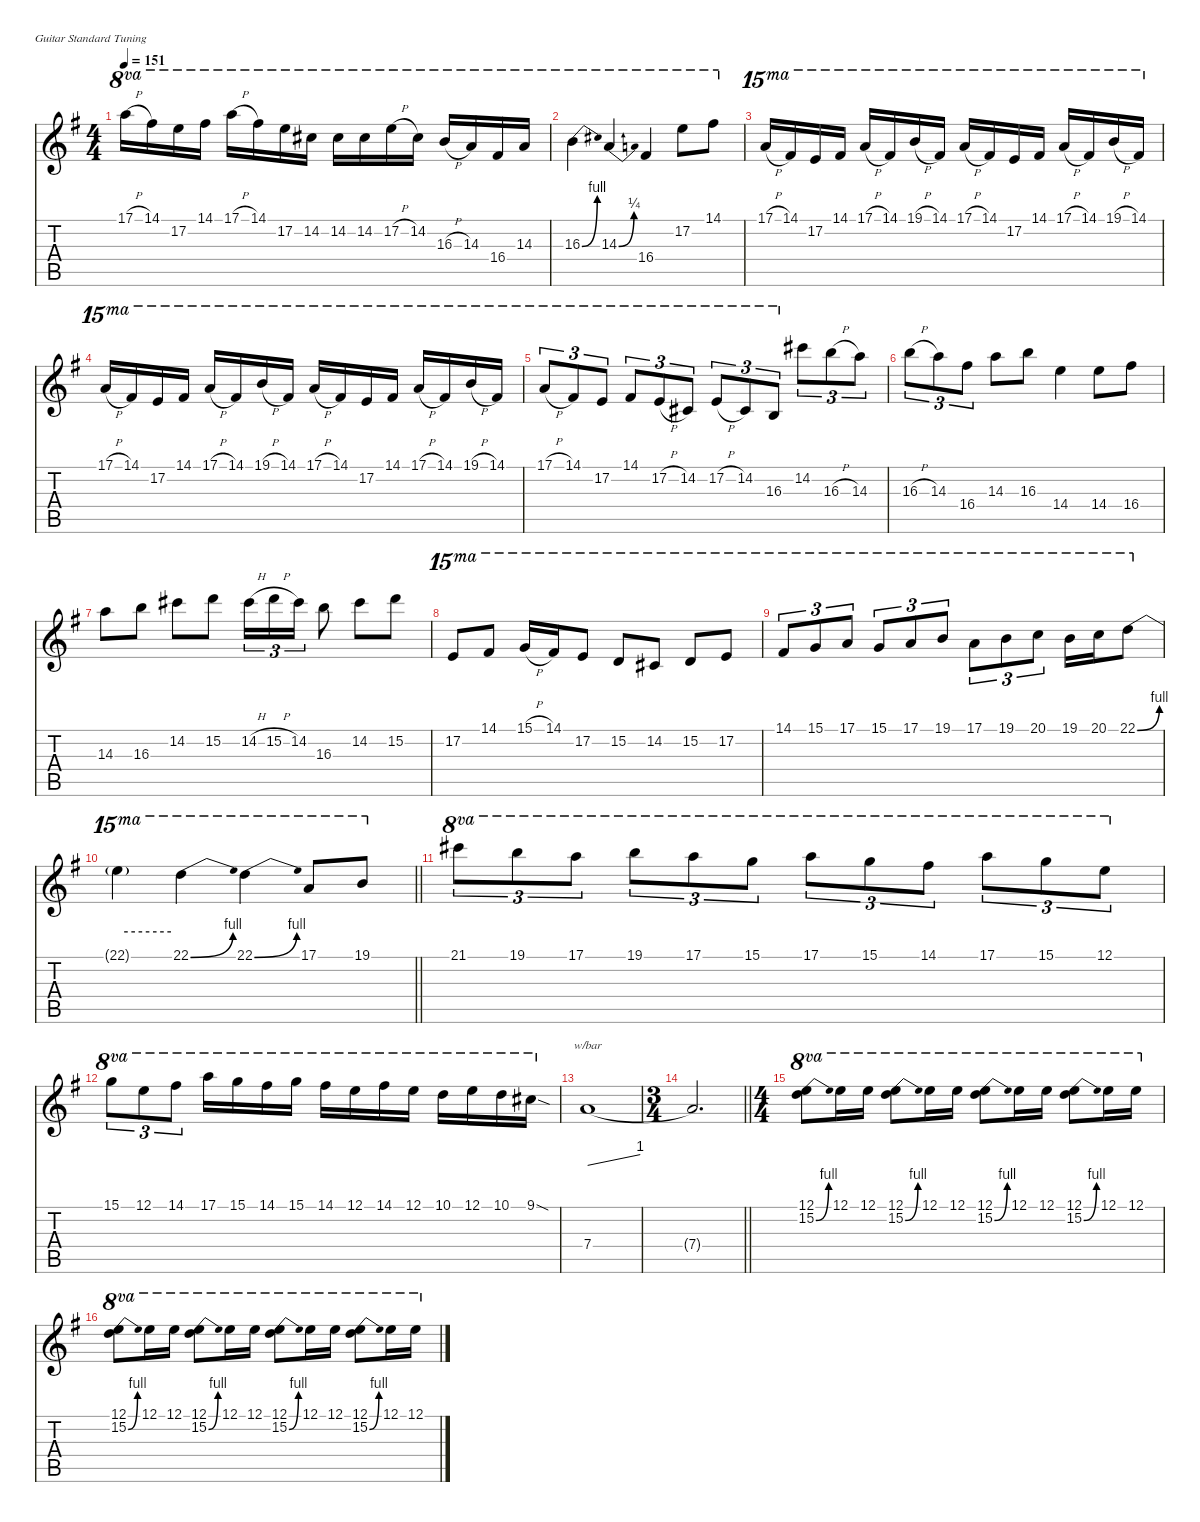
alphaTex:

\defaultSystemsLayout 4
\hideDynamics
\bracketExtendMode nobrackets
\singleTrackTrackNamePolicy hidden
\multiTrackTrackNamePolicy hidden
\otherSystemsTrackNameOrientation horizontal
\track ("Guitar 1" "dist.guit.") {defaultSystemsLayout 4 mute instrument distortionguitar}
\staff {score tabs}
\tuning (E4 B3 G3 D3 A2 E2)
\ts (4 4)
\tempo 151
\clef g2
\ks eminor
17.1{h acc forcenatural}.16{ot 8va dy fff beam Down} 14.1{acc #}.16{ot 8va beam Down} 17.2{acc forcenatural}.16{ot 8va beam Down} 14.1{acc #}.16{ot 8va beam Down} 17.1{h acc forcenatural}.16{ot 8va beam Down} 14.1{acc #}.16{ot 8va beam Down} 17.2{acc forcenatural}.16{ot 8va beam Down} 14.2{acc #}.16{ot 8va beam Down} 14.2{acc #}.16{ot 8va beam Down} 14.2{acc #}.16{ot 8va beam Down} 17.2{h acc forcenatural}.16{ot 8va beam Down} 14.2{acc #}.16{ot 8va beam Down} 16.3{h acc forcenatural}.16{ot 8va beam Up} 14.3{acc forcenatural}.16{ot 8va beam Up} 16.4{acc #}.16{ot 8va beam Up} 14.3{acc forcenatural}.16{ot 8va beam Up} |
16.3{be (bend 0 0 30 4) acc forcenatural}.4{ot 8va beam Down} 14.3{be (bend 0 0 30 1) acc forcenatural}.4{ot 8va beam Up} 16.4{acc #}.4{ot 8va beam Up} 17.2{acc forcenatural}.8{ot 8va beam Down} 14.1{acc #}.8{ot 8va beam Down} |
17.1{h acc forcenatural}.16{ot 15ma beam Up} 14.1{acc #}.16{ot 15ma beam Up} 17.2{acc forcenatural}.16{ot 15ma beam Up} 14.1{acc #}.16{ot 15ma beam Up} 17.1{h acc forcenatural}.16{ot 15ma beam Up} 14.1{acc #}.16{ot 15ma beam Up} 19.1{h acc forcenatural}.16{ot 15ma beam Up} 14.1{acc #}.16{ot 15ma beam Up} 17.1{h acc forcenatural}.16{ot 15ma beam Up} 14.1{acc #}.16{ot 15ma beam Up} 17.2{acc forcenatural}.16{ot 15ma beam Up} 14.1{acc #}.16{ot 15ma beam Up} 17.1{h acc forcenatural}.16{ot 15ma beam Up} 14.1{acc #}.16{ot 15ma beam Up} 19.1{h acc forcenatural}.16{ot 15ma beam Up} 14.1{acc #}.16{ot 15ma beam Up} |
17.1{h acc forcenatural}.16{ot 15ma beam Up} 14.1{acc #}.16{ot 15ma beam Up} 17.2{acc forcenatural}.16{ot 15ma beam Up} 14.1{acc #}.16{ot 15ma beam Up} 17.1{h acc forcenatural}.16{ot 15ma beam Up} 14.1{acc #}.16{ot 15ma beam Up} 19.1{h acc forcenatural}.16{ot 15ma beam Up} 14.1{acc #}.16{ot 15ma beam Up} 17.1{h acc forcenatural}.16{ot 15ma beam Up} 14.1{acc #}.16{ot 15ma beam Up} 17.2{acc forcenatural}.16{ot 15ma beam Up} 14.1{acc #}.16{ot 15ma beam Up} 17.1{h acc forcenatural}.16{ot 15ma beam Up} 14.1{acc #}.16{ot 15ma beam Up} 19.1{h acc forcenatural}.16{ot 15ma beam Up} 14.1{acc #}.16{ot 15ma beam Up} |
17.1{h acc forcenatural}.8{tu (3 2) ot 15ma beam Up} 14.1{acc #}.8{tu (3 2) ot 15ma beam Up} 17.2{acc forcenatural}.8{tu (3 2) ot 15ma beam Up} 14.1{acc #}.8{tu (3 2) ot 15ma beam Up} 17.2{h acc forcenatural}.8{tu (3 2) ot 15ma beam Up} 14.2{acc #}.8{tu (3 2) ot 15ma beam Up} 17.2{h acc forcenatural}.8{tu (3 2) ot 15ma beam Up} 14.2{acc #}.8{tu (3 2) ot 15ma beam Up} 16.3{acc forcenatural}.8{tu (3 2) ot 15ma beam Up} 14.2{acc #}.8{tu (3 2) beam Down} 16.3{h acc forcenatural}.8{tu (3 2) beam Down} 14.3{acc forcenatural}.8{tu (3 2) beam Down} |
16.3{h acc forcenatural}.8{tu (3 2) beam Down} 14.3{acc forcenatural}.8{tu (3 2) beam Down} 16.4{acc #}.8{tu (3 2) beam Down} 14.3{acc forcenatural}.8{beam Down} 16.3{acc forcenatural}.8{beam Down} 14.4{acc forcenatural}.4{beam Down} 14.4{acc forcenatural}.8{beam Down} 16.4{acc #}.8{beam Down} |
14.3{acc forcenatural}.8{beam Down} 16.3{acc forcenatural}.8{beam Down} 14.2{acc #}.8{beam Down} 15.2{acc forcenatural}.8{beam Down} 14.2{h acc #}.16{tu (3 2) beam Down} 15.2{h acc forcenatural}.16{tu (3 2) beam Down} 14.2{acc #}.16{tu (3 2) beam Down} 16.3{acc forcenatural}.8{beam Down} 14.2{acc #}.8{beam Down} 15.2{acc forcenatural}.8{beam Down} |
17.2{acc forcenatural}.8{ot 15ma beam Up} 14.1{acc #}.8{ot 15ma beam Up} 15.1{h acc forcenatural}.16{ot 15ma beam Up} 14.1{acc #}.16{ot 15ma beam Up} 17.2{acc forcenatural}.8{ot 15ma beam Up} 15.2{acc forcenatural}.8{ot 15ma beam Up} 14.2{acc #}.8{ot 15ma beam Up} 15.2{acc forcenatural}.8{ot 15ma beam Up} 17.2{acc forcenatural}.8{ot 15ma beam Up} |
14.1{acc #}.8{tu (3 2) ot 15ma beam Up} 15.1{acc forcenatural}.8{tu (3 2) ot 15ma beam Up} 17.1{acc forcenatural}.8{tu (3 2) ot 15ma beam Up} 15.1{acc forcenatural}.8{tu (3 2) ot 15ma beam Up} 17.1{acc forcenatural}.8{tu (3 2) ot 15ma beam Up} 19.1{acc forcenatural}.8{tu (3 2) ot 15ma beam Up} 17.1{acc forcenatural}.8{tu (3 2) ot 15ma beam Down} 19.1{acc forcenatural}.8{tu (3 2) ot 15ma beam Down} 20.1{acc forcenatural}.8{tu (3 2) ot 15ma beam Down} 19.1{acc forcenatural}.16{ot 15ma beam Down} 20.1{acc forcenatural}.16{ot 15ma beam Down} 22.1{be (bend 0 0 60 4) acc forcenatural}.8{ot 15ma beam Down} |
\barLineRight lightlight
22.1{be (hold 0 4 60 4) t}.4{ot 15ma beam Down} 22.1{be (bend 0 0 30 4) acc forcenatural}.4{ot 15ma beam Down} 22.1{be (bend 0 0 30 4) acc forcenatural}.4{ot 15ma beam Down} 17.1{acc forcenatural}.8{ot 15ma dy f beam Up} 19.1{acc forcenatural}.8{ot 15ma beam Up} |
21.1{acc #}.8{tu (3 2) ot 8va beam Down} 19.1{acc forcenatural}.8{tu (3 2) ot 8va beam Down} 17.1{acc forcenatural}.8{tu (3 2) ot 8va beam Down} 19.1{acc forcenatural}.8{tu (3 2) ot 8va beam Down} 17.1{acc forcenatural}.8{tu (3 2) ot 8va beam Down} 15.1{acc forcenatural}.8{tu (3 2) ot 8va beam Down} 17.1{acc forcenatural}.8{tu (3 2) ot 8va beam Down} 15.1{acc forcenatural}.8{tu (3 2) ot 8va beam Down} 14.1{acc #}.8{tu (3 2) ot 8va beam Down} 17.1{acc forcenatural}.8{tu (3 2) ot 8va beam Down} 15.1{acc forcenatural}.8{tu (3 2) ot 8va beam Down} 12.1{acc forcenatural}.8{tu (3 2) ot 8va beam Down} |
15.1{acc forcenatural}.8{tu (3 2) ot 8va beam Down} 12.1{acc forcenatural}.8{tu (3 2) ot 8va beam Down} 14.1{acc #}.8{tu (3 2) ot 8va beam Down} 17.1{acc forcenatural}.16{ot 8va beam Down} 15.1{acc forcenatural}.16{ot 8va beam Down} 14.1{acc #}.16{ot 8va beam Down} 15.1{acc forcenatural}.16{ot 8va beam Down} 14.1{acc #}.16{ot 8va beam Down} 12.1{acc forcenatural}.16{ot 8va beam Down} 14.1{acc #}.16{ot 8va beam Down} 12.1{acc forcenatural}.16{ot 8va beam Down} 10.1{acc forcenatural}.16{ot 8va beam Down} 12.1{acc forcenatural}.16{ot 8va beam Down} 10.1{acc forcenatural}.16{ot 8va beam Down} 9.1{sod acc #}.16{ot 8va beam Down} |
7.4{acc forcenatural}.1{tbe (dive default 0 0 60 4) beam Up} |
\ts (3 4)
\beaming (8 2 2 2)
\barLineRight lightlight
7.4{t acc forcenatural}.2{d dy ff beam Up} |
\ts (4 4)
\beaming (8 2 2 2 2)
(12.1{acc forcenatural} 15.2{be (bend 0 0 30 4) acc forcenatural}).8{ot 8va dy fff beam Down} 12.1{acc forcenatural}.16{ot 8va beam Down} 12.1{acc forcenatural}.16{ot 8va beam Down} (12.1{acc forcenatural} 15.2{be (bend 0 0 30 4) acc forcenatural}).8{ot 8va beam Down} 12.1{acc forcenatural}.16{ot 8va beam Down} 12.1{acc forcenatural}.16{ot 8va beam Down} (12.1{acc forcenatural} 15.2{be (bend 0 0 30 4) acc forcenatural}).8{ot 8va beam Down} 12.1{acc forcenatural}.16{ot 8va beam Down} 12.1{acc forcenatural}.16{ot 8va beam Down} (12.1{acc forcenatural} 15.2{be (bend 0 0 30 4) acc forcenatural}).8{ot 8va beam Down} 12.1{acc forcenatural}.16{ot 8va beam Down} 12.1{acc forcenatural}.16{ot 8va beam Down} |
(12.1{acc forcenatural} 15.2{be (bend 0 0 30 4) acc forcenatural}).8{ot 8va beam Down} 12.1{acc forcenatural}.16{ot 8va beam Down} 12.1{acc forcenatural}.16{ot 8va beam Down} (12.1{acc forcenatural} 15.2{be (bend 0 0 30 4) acc forcenatural}).8{ot 8va beam Down} 12.1{acc forcenatural}.16{ot 8va beam Down} 12.1{acc forcenatural}.16{ot 8va beam Down} (12.1{acc forcenatural} 15.2{be (bend 0 0 30 4) acc forcenatural}).8{ot 8va beam Down} 12.1{acc forcenatural}.16{ot 8va beam Down} 12.1{acc forcenatural}.16{ot 8va beam Down} (12.1{acc forcenatural} 15.2{be (bend 0 0 30 4) acc forcenatural}).8{ot 8va beam Down} 12.1{acc forcenatural}.16{ot 8va beam Down} 12.1{acc forcenatural}.16{ot 8va beam Down}
